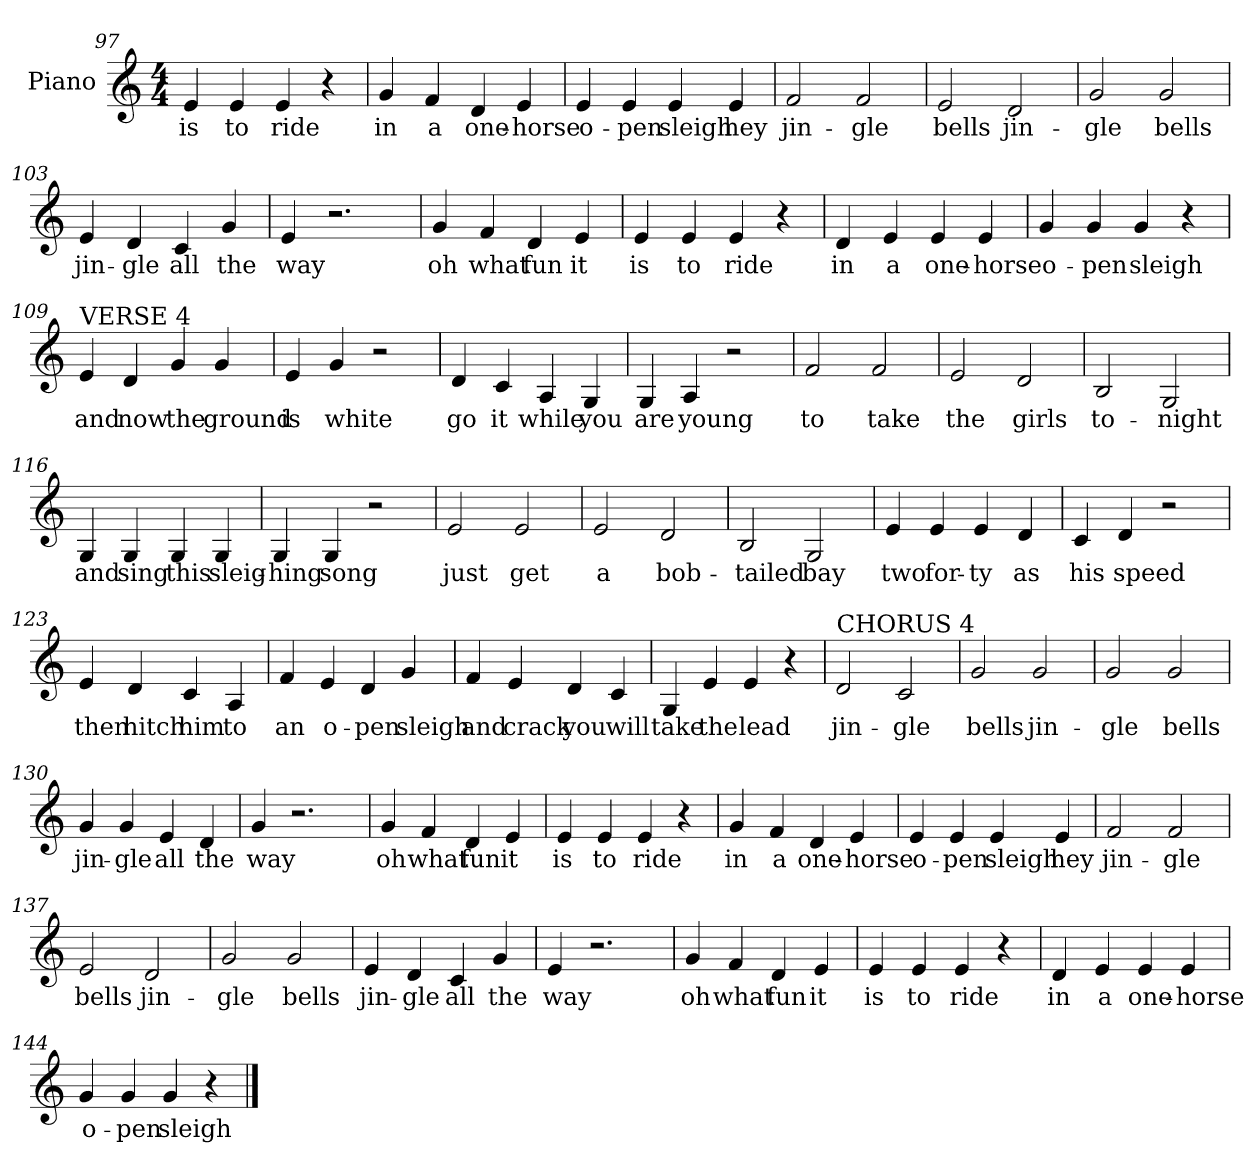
**kern	**text
*part1	*part1
*staff1	*staff1
*I"Piano	*
*clefG2	*
*M4/4	*
=97	=97
4e	is
4e	to
4e	ride
4r	.
=98	=98
4g	in
4f	a
4d	one-
4e	-horse
=99	=99
4e	o-
4e	-pen
4e	sleigh
4e	hey
=100	=100
2f	jin-
2f	-gle
=101	=101
2e	bells
2d	jin-
=102	=102
2g	-gle
2g	bells
=103	=103
4e	jin-
4d	-gle
4c	all
4g	the
=104	=104
4e	way
2.r	.
=105	=105
4g	oh
4f	what
4d	fun
4e	it
=106	=106
4e	is
4e	to
4e	ride
4r	.
=107	=107
4d	in
4e	a
4e	one-
4e	-horse
=108	=108
4g	o-
4g	-pen
4g	sleigh
4r	.
=109	=109
!LO:TX:a:t=VERSE 4	!
4e	and
4d	now
4g	the
4g	ground
=110	=110
4e	is
4g	white
2r	.
=111	=111
4d	go
4c	it
4A	while
4G	you
=112	=112
4G	are
4A	young
2r	.
=113	=113
2f	to
2f	take
=114	=114
2e	the
2d	girls
=115	=115
2B	to-
2G	-night
=116	=116
4G	and
4G	sing
4G	this
4G	sleig-
=117	=117
4G	-hing
4G	song
2r	.
=118	=118
2e	just
2e	get
=119	=119
2e	a
2d	bob-
=120	=120
2B	-tailed
2G	bay
=121	=121
4e	two
4e	for-
4e	-ty
4d	as
=122	=122
4c	his
4d	speed
2r	.
=123	=123
4e	then
4d	hitch
4c	him
4A	to
=124	=124
4f	an
4e	o-
4d	-pen
4g	sleigh
=125	=125
4f	and
4e	crack
4d	you
4c	will
=126	=126
4G	take
4e	the
4e	lead
4r	.
=127	=127
!LO:TX:a:t=CHORUS 4	!
2d	jin-
2c	-gle
=128	=128
2g	bells
2g	jin-
=129	=129
2g	-gle
2g	bells
=130	=130
4g	jin-
4g	-gle
4e	all
4d	the
=131	=131
4g	way
2.r	.
=132	=132
4g	oh
4f	what
4d	fun
4e	it
=133	=133
4e	is
4e	to
4e	ride
4r	.
=134	=134
4g	in
4f	a
4d	one-
4e	-horse
=135	=135
4e	o-
4e	-pen
4e	sleigh
4e	hey
=136	=136
2f	jin-
2f	-gle
=137	=137
2e	bells
2d	jin-
=138	=138
2g	-gle
2g	bells
=139	=139
4e	jin-
4d	-gle
4c	all
4g	the
=140	=140
4e	way
2.r	.
=141	=141
4g	oh
4f	what
4d	fun
4e	it
=142	=142
4e	is
4e	to
4e	ride
4r	.
=143	=143
4d	in
4e	a
4e	one-
4e	-horse
=144	=144
4g	o-
4g	-pen
4g	sleigh
4r	.
==	==
*-	*-
